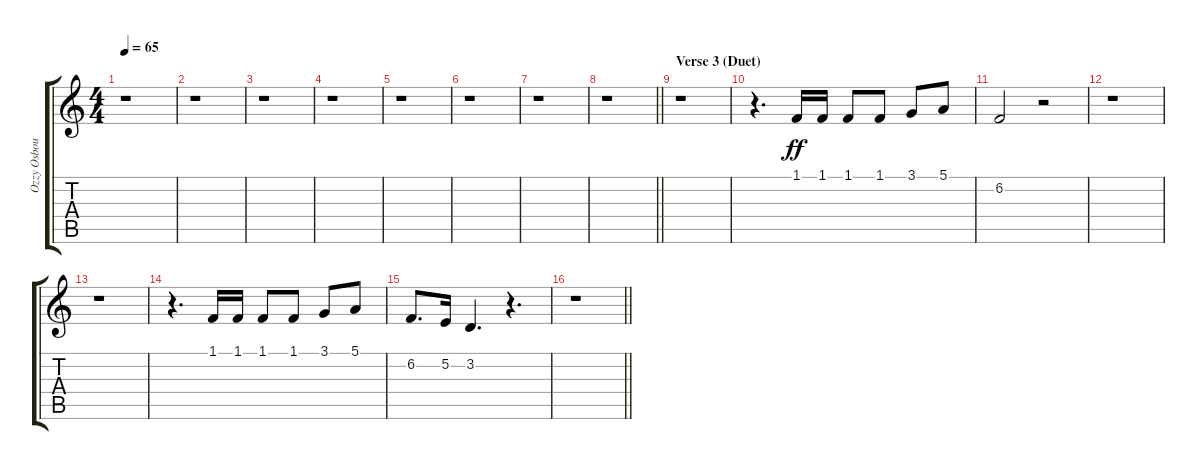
\track ("Ozzy Osbourne's Voice" "Ozzy Osbou") {instrument altosax}
\staff {score tabs}
\tuning (E4 B3 G3 D3 A2 E2) {hide}
\ts (4 4)
\tempo 65
\clef g2
\ks c
r.1{dy f} |
r.1 |
r.1 |
r.1 |
r.1 |
r.1 |
r.1 |
\barLineRight lightlight
r.1 |
\section ("" "Verse 3 (Duet)")
r.1 |
r.4{d} 1.1.16{dy ff} 1.1.16 1.1.8 1.1.8 3.1.8 5.1.8 |
6.2.2 r.2 |
r.1 |
r.1 |
r.4{d} 1.1.16 1.1.16 1.1.8 1.1.8 3.1.8 5.1.8 |
6.2.8{d} 5.2.16 3.2.4{d} r.4{d} |
\barLineRight lightlight
r.1
